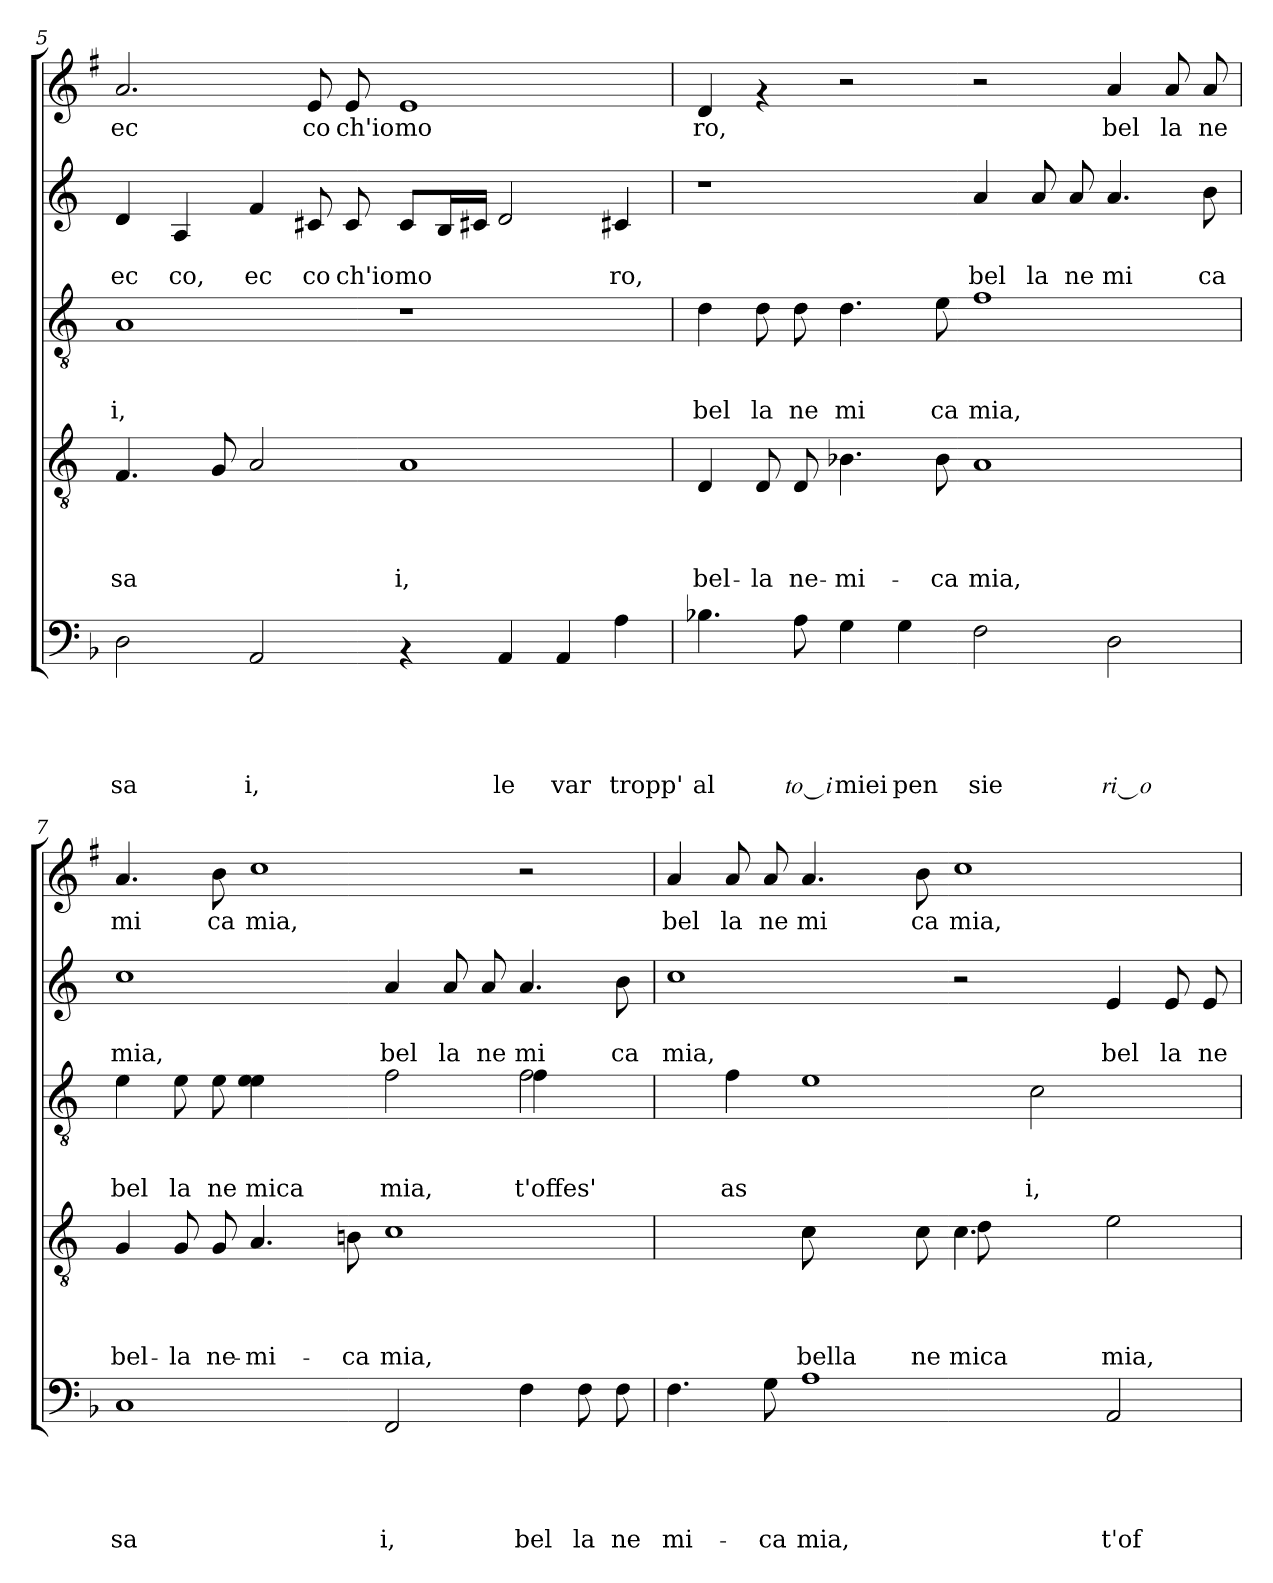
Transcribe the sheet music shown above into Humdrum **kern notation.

**kern	**text	**text	**text	**text	**text	**kern	**text	**text	**text	**text	**kern	**text	**text	**text	**kern	**text	**text	**kern	**text
*part5	*part5	*part5	*part5	*part5	*part5	*part4	*part4	*part4	*part4	*part4	*part3	*part3	*part3	*part3	*part2	*part2	*part2	*part1	*part1
*staff5	*staff5	*staff5	*staff5	*staff5	*staff5	*staff4	*staff4	*staff4	*staff4	*staff4	*staff3	*staff3	*staff3	*staff3	*staff2	*staff2	*staff2	*staff1	*staff1
*clefF4	*	*	*	*	*	*clefGv2	*	*	*	*	*clefGv2	*	*	*	*clefG2	*	*	*clefG2	*
*	*	*	*	*	*	*ITrd-3c-5	*	*	*	*	*ITrd-3c-5	*	*	*	*ITrd-3c-5	*	*	*ITrd1c2	*
*k[b-]	*	*	*	*	*	*k[b-]	*	*	*	*	*k[b-]	*	*	*	*k[b-]	*	*	*k[b-]	*
*F:	*	*	*	*	*	*F:	*	*	*	*	*F:	*	*	*	*F:	*	*	*F:	*
=5	=5	=5	=5	=5	=5	=5	=5	=5	=5	=5	=5	=5	=5	=5	=5	=5	=5	=5	=5
!	!	!	!	!	!LO:LY:b	!	!	!	!	!LO:LY:b	!	!	!	!LO:LY:b	!	!	!LO:LY:b	!	!LO:LY:b
2D\	.	.	.	.	sa	4.B-/	.	.	.	sa	1d	.	.	-i,	4g/	.	ec	2.g/	ec
!	!	!	!	!	!	!	!	!	!	!	!	!	!	!	!	!	!LO:LY:b	!	!
.	.	.	.	.	.	.	.	.	.	.	.	.	.	.	4d/	.	co,	.	.
.	.	.	.	.	.	8c/	.	.	.	.	.	.	.	.	.	.	.	.	.
!	!	!	!	!	!LO:LY:b	!	!	!	!	!	!	!	!	!	!	!	!LO:LY:b	!	!
2AA/	.	.	.	.	i,	2d/	.	.	.	.	.	.	.	.	4b-/	.	ec	.	.
!	!	!	!	!	!	!	!	!	!	!	!	!	!	!	!	!	!LO:LY:b	!	!LO:LY:b
.	.	.	.	.	.	.	.	.	.	.	.	.	.	.	8f#X/	.	co	8d/	co
!	!	!	!	!	!	!	!	!	!	!	!	!	!	!	!	!	!LO:LY:b	!	!LO:LY:b
.	.	.	.	.	.	.	.	.	.	.	.	.	.	.	8f#/	.	ch'io	8d/	ch'io
!	!	!	!	!	!	!	!	!	!	!LO:LY:b	!	!	!	!	!	!	!LO:LY:b	!	!LO:LY:b
4rAA	.	.	.	.	.	1d	.	.	.	i,	1r	.	.	.	8f#/L	.	mo	1d	mo
.	.	.	.	.	.	.	.	.	.	.	.	.	.	.	16e/L	.	.	.	.
.	.	.	.	.	.	.	.	.	.	.	.	.	.	.	16f#X/JJ	.	.	.	.
!	!	!	!	!	!LO:LY:b	!	!	!	!	!	!	!	!	!	!	!	!	!	!
4AA/	.	.	.	.	le	.	.	.	.	.	.	.	.	.	2g/	.	.	.	.
!	!	!	!	!	!LO:LY:b	!	!	!	!	!	!	!	!	!	!	!	!	!	!
4AA/	.	.	.	.	var	.	.	.	.	.	.	.	.	.	.	.	.	.	.
!	!	!	!	!	!LO:LY:b	!	!	!	!	!	!	!	!	!	!	!	!LO:LY:b	!	!
4A\	.	.	.	.	tropp'	.	.	.	.	.	.	.	.	.	4f#X/	.	ro,	.	.
!!LO:PB:g=z
=6	=6	=6	=6	=6	=6	=6	=6	=6	=6	=6	=6	=6	=6	=6	=6	=6	=6	=6	=6
!	!	!	!	!	!LO:LY:b	!	!	!	!	!LO:LY:b	!	!	!	!LO:LY:b	!	!	!	!	!LO:LY:b
4.B-X\	.	.	.	.	al	4G/	.	.	.	bel-	4g\	.	.	bel	1r	.	.	4c/	ro,
!	!	!	!	!	!	!	!	!	!	!LO:LY:b	!	!	!	!LO:LY:b	!	!	!	!	!
.	.	.	.	.	.	8G/	.	.	.	-la	8g\	.	.	la	.	.	.	4rf	.
!	!	!	!	!	!LO:LY:b	!	!	!	!	!LO:LY:b	!	!	!	!LO:LY:b	!	!	!	!	!
8A\	.	.	.	.	to‿i	8G/	.	.	.	ne-	8g\	.	.	ne	.	.	.	.	.
!	!	!	!	!	!LO:LY:b	!	!	!	!	!LO:LY:b	!	!	!	!LO:LY:b	!	!	!	!	!
4G\	.	.	.	.	miei	4.e-X\	.	.	.	-mi-	4.g\	.	.	mi	.	.	.	2r	.
!	!	!	!	!	!LO:LY:b	!	!	!	!	!	!	!	!	!	!	!	!	!	!
4G\	.	.	.	.	pen	.	.	.	.	.	.	.	.	.	.	.	.	.	.
!	!	!	!	!	!	!	!	!	!	!LO:LY:b	!	!	!	!LO:LY:b	!	!	!	!	!
.	.	.	.	.	.	8e-\	.	.	.	-ca	8a\	.	.	ca	.	.	.	.	.
!	!	!	!	!	!LO:LY:b	!	!	!	!	!LO:LY:b	!	!	!	!LO:LY:b	!	!	!LO:LY:b	!	!
2F\	.	.	.	.	sie	1d	.	.	.	mia,	1b-	.	.	mia,	4dd/	.	bel	2r	.
!	!	!	!	!	!	!	!	!	!	!	!	!	!	!	!	!	!LO:LY:b	!	!
.	.	.	.	.	.	.	.	.	.	.	.	.	.	.	8dd/	.	la	.	.
!	!	!	!	!	!	!	!	!	!	!	!	!	!	!	!	!	!LO:LY:b	!	!
.	.	.	.	.	.	.	.	.	.	.	.	.	.	.	8dd/	.	ne	.	.
!	!	!	!	!	!LO:LY:b	!	!	!	!	!	!	!	!	!	!	!	!LO:LY:b	!	!LO:LY:b
2D\	.	.	.	.	ri‿o	.	.	.	.	.	.	.	.	.	4.dd/	.	mi	4g/	bel
!	!	!	!	!	!	!	!	!	!	!	!	!	!	!	!	!	!	!	!LO:LY:b
.	.	.	.	.	.	.	.	.	.	.	.	.	.	.	.	.	.	8g/	la
!	!	!	!	!	!	!	!	!	!	!	!	!	!	!	!	!	!LO:LY:b	!	!LO:LY:b
.	.	.	.	.	.	.	.	.	.	.	.	.	.	.	8ee\	.	ca	8g/	ne
=7	=7	=7	=7	=7	=7	=7	=7	=7	=7	=7	=7	=7	=7	=7	=7	=7	=7	=7	=7
!	!	!	!	!	!LO:LY:b	!	!	!	!	!LO:LY:b	!	!	!	!LO:LY:b	!	!	!LO:LY:b	!	!LO:LY:b
*	*	*	*	*	*	*	*	*	*	*	*^	*	*	*	*	*	*	*	*
1C	.	.	.	.	sa	4c/	.	.	.	bel-	4a\	1.ryy	.	.	bel	1ff	.	mia,	4.g/	mi
!	!	!	!	!	!	!	!	!	!	!LO:LY:b	!	!	!	!	!LO:LY:b	!	!	!	!	!
.	.	.	.	.	.	8c/	.	.	.	-la	8a\	.	.	.	la	.	.	.	.	.
!	!	!	!	!	!	!	!	!	!	!LO:LY:b	!	!	!	!	!LO:LY:b	!	!	!	!	!LO:LY:b
.	.	.	.	.	.	8c/	.	.	.	ne-	8a\	.	.	.	ne	.	.	.	8a\	ca
!	!	!	!	!	!	!	!	!	!	!LO:LY:b	!	!	!	!	!LO:LY:b	!	!	!	!	!LO:LY:b
.	.	.	.	.	.	4.d/	.	.	.	-mi-	4a\ 4a\	.	.	.	mica	.	.	.	1b-	mia,
.	.	.	.	.	.	.	.	.	.	.	4ryy	.	.	.	.	.	.	.	.	.
!	!	!	!	!	!	!	!	!	!	!LO:LY:b	!	!	!	!	!	!	!	!	!	!
.	.	.	.	.	.	8en\	.	.	.	-ca	.	.	.	.	.	.	.	.	.	.
!	!	!	!	!	!LO:LY:b	!	!	!	!	!LO:LY:b	!	!	!	!	!LO:LY:b	!	!	!LO:LY:b	!	!
2FF/	.	.	.	.	i,	1f	.	.	.	mia,	2b-\	.	.	.	mia,	4dd/	.	bel	.	.
!	!	!	!	!	!	!	!	!	!	!	!	!	!	!	!	!	!	!LO:LY:b	!	!
.	.	.	.	.	.	.	.	.	.	.	.	.	.	.	.	8dd/	.	la	.	.
!	!	!	!	!	!	!	!	!	!	!	!	!	!	!	!	!	!	!LO:LY:b	!	!
.	.	.	.	.	.	.	.	.	.	.	.	.	.	.	.	8dd/	.	ne	.	.
!	!	!	!	!	!LO:LY:b	!	!	!	!	!	!	!	!	!	!LO:LY:b	!	!	!LO:LY:b	!	!
4F\	.	.	.	.	bel	.	.	.	.	.	2b-\	4b-\	.	.	t'offes'	4.dd/	.	mi	2r	.
!	!	!	!	!	!LO:LY:b	!	!	!	!	!	!	!	!	!	!	!	!	!	!	!
8F\	.	.	.	.	la	.	.	.	.	.	.	4ryy	.	.	.	.	.	.	.	.
!	!	!	!	!	!LO:LY:b	!	!	!	!	!	!	!	!	!	!	!	!	!LO:LY:b	!	!
8F\	.	.	.	.	ne	.	.	.	.	.	.	.	.	.	.	8ee\	.	ca	.	.
!!LO:PB:g=z
=8	=8	=8	=8	=8	=8	=8	=8	=8	=8	=8	=8	=8	=8	=8	=8	=8	=8	=8	=8	=8
!	!	!	!	!	!LO:LY:b	!	!	!	!	!	!	!	!	!	!	!	!	!LO:LY:b	!	!LO:LY:b
*	*	*	*	*	*	*^	*	*	*	*	*	*	*	*	*	*	*	*	*	*
4.F\	.	.	.	.	mi-	2ryy	2ryy	.	.	.	.	4ryy	1ryy	.	.	.	1ff	.	mia,	4g/	bel
!	!	!	!	!	!	!	!	!	!	!	!	!	!	!	!	!LO:LY:b	!	!	!	!	!LO:LY:b
.	.	.	.	.	.	.	.	.	.	.	.	4b-\	.	.	.	as	.	.	.	8g/	la
!	!	!	!	!	!LO:LY:b	!	!	!	!	!	!	!	!	!	!	!	!	!	!	!	!LO:LY:b
8G\	.	.	.	.	-ca	.	.	.	.	.	.	.	.	.	.	.	.	.	.	8g/	ne
!	!	!	!	!	!LO:LY:b	!	!	!	!	!	!LO:LY:b	!	!	!	!	!	!	!	!	!	!LO:LY:b
1A	.	.	.	.	mia,	4f\	8f\	.	.	.	bella	1a	.	.	.	.	.	.	.	4.g/	mi
.	.	.	.	.	.	.	4.ryy	.	.	.	.	.	.	.	.	.	.	.	.	.	.
.	.	.	.	.	.	8ryy	.	.	.	.	.	.	.	.	.	.	.	.	.	.	.
!	!	!	!	!	!	!	!	!	!	!	!LO:LY:b	!	!	!	!	!	!	!	!	!	!LO:LY:b
.	.	.	.	.	.	8f\	.	.	.	.	ne	.	.	.	.	.	.	.	.	8a\	ca
!	!	!	!	!	!	!	!	!	!	!	!LO:LY:b	!	!	!	!	!	!	!	!	!	!LO:LY:b
.	.	.	.	.	.	4.f\	8g\	.	.	.	mica	.	4ryy	.	.	.	2r	.	.	1b-	mia,
.	.	.	.	.	.	.	2..ryy	.	.	.	.	.	.	.	.	.	.	.	.	.	.
!	!	!	!	!	!	!	!	!	!	!	!	!	!	!	!	!LO:LY:b	!	!	!	!	!
.	.	.	.	.	.	.	.	.	.	.	.	.	2f\	.	.	i,	.	.	.	.	.
.	.	.	.	.	.	8ryy	.	.	.	.	.	.	.	.	.	.	.	.	.	.	.
!	!	!	!	!	!LO:LY:b	!	!	!	!	!	!LO:LY:b	!	!	!	!	!	!	!	!LO:LY:b	!	!
2AA/	.	.	.	.	t'of-	2a\	.	.	.	.	mia,	4ryy	.	.	.	.	4a/	.	bel	.	.
!	!	!	!	!	!	!	!	!	!	!	!	!	!	!	!	!	!	!	!LO:LY:b	!	!
.	.	.	.	.	.	.	.	.	.	.	.	4ryy	4ryy	.	.	.	8a/	.	la	.	.
!	!	!	!	!	!	!	!	!	!	!	!	!	!	!	!	!	!	!	!LO:LY:b	!	!
.	.	.	.	.	.	.	.	.	.	.	.	.	.	.	.	.	8a/	.	ne	.	.
*	*	*	*	*	*	*v	*v	*	*	*	*	*	*	*	*	*	*	*	*	*	*
*	*	*	*	*	*	*	*	*	*	*	*v	*v	*	*	*	*	*	*	*	*
=	=	=	=	=	=	=	=	=	=	=	=	=	=	=	=	=	=	=	=
*-	*-	*-	*-	*-	*-	*-	*-	*-	*-	*-	*-	*-	*-	*-	*-	*-	*-	*-	*-
